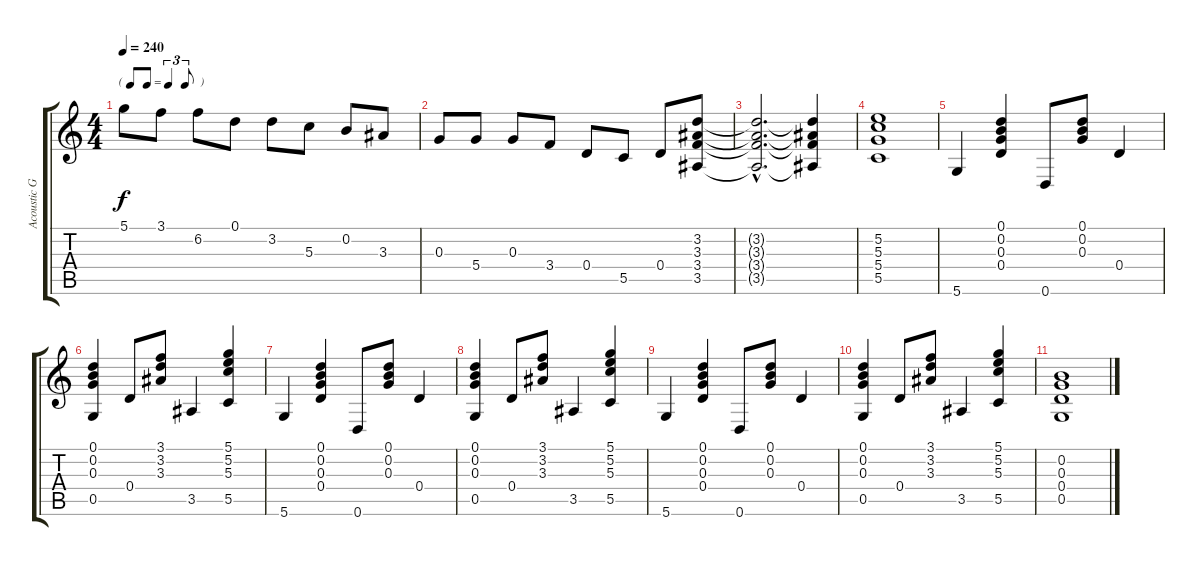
\track ("Acoustic Guitar (steel)" "Acoustic G") {instrument acousticguitarsteel}
\staff {score tabs}
\tuning (D4 B3 G3 D3 G2 D2) {hide}
\ts (4 4)
\tf triplet8th
\tempo 240
\clef g2
\ks c
5.1.8{dy f} 3.1.8 6.2.8 0.1.8 3.2.8 5.3.8 0.2.8 3.3.8 |
0.3.8 5.4.8 0.3.8 3.4.8 0.4.8 5.5.8 0.4.8 (3.2 3.3 3.4 3.5).8 |
(3.2{hac t} 3.3{hac t} 3.4{hac t} 3.5{hac t}).2{d} (3.2{t} 3.3{t} 3.4{t} 3.5{t}).4 |
(5.2 5.3 5.4 5.5).1 |
5.6.4 (0.1 0.2 0.3 0.4).4 0.6.8 (0.1 0.2 0.3).8 0.4.4 |
(0.1 0.2 0.3 0.5).4 0.4.8 (3.1 3.2 3.3).8 3.5.4 (5.1 5.2 5.3 5.5).4 |
5.6.4 (0.1 0.2 0.3 0.4).4 0.6.8 (0.1 0.2 0.3).8 0.4.4 |
(0.1 0.2 0.3 0.5).4 0.4.8 (3.1 3.2 3.3).8 3.5.4 (5.1 5.2 5.3 5.5).4 |
5.6.4 (0.1 0.2 0.3 0.4).4 0.6.8 (0.1 0.2 0.3).8 0.4.4 |
(0.1 0.2 0.3 0.5).4 0.4.8 (3.1 3.2 3.3).8 3.5.4 (5.1 5.2 5.3 5.5).4 |
(0.2 0.3 0.4 0.5).1
